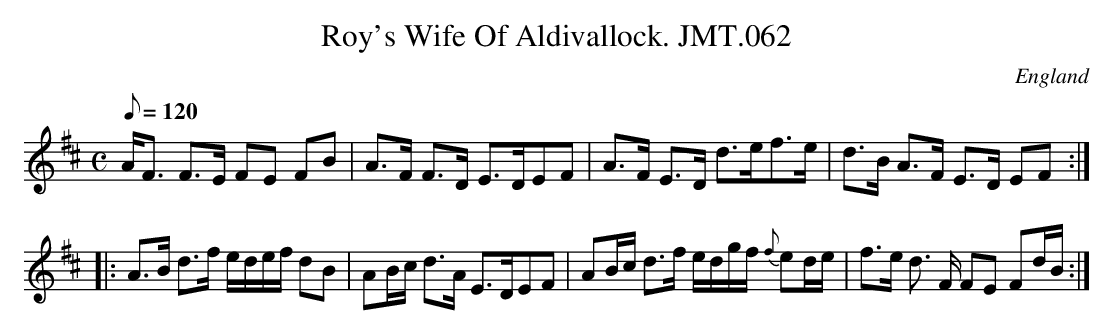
X:1
T:Roy's Wife Of Aldivallock. JMT.062
M:C
L:1/8
Q:120
O:England
K:D
A<F F>E FE FB|A>F F>D E>DEF|A>F E>D d>ef>e|d>B A>F E>D EF:|!
|:A>B d>f e/d/e/f/ dB|AB/c/ d>A E>DEF|AB/c/ d>f e/d/g/f/ {f}ed/e/|f>e d>
F FE Fd/B/:|]
